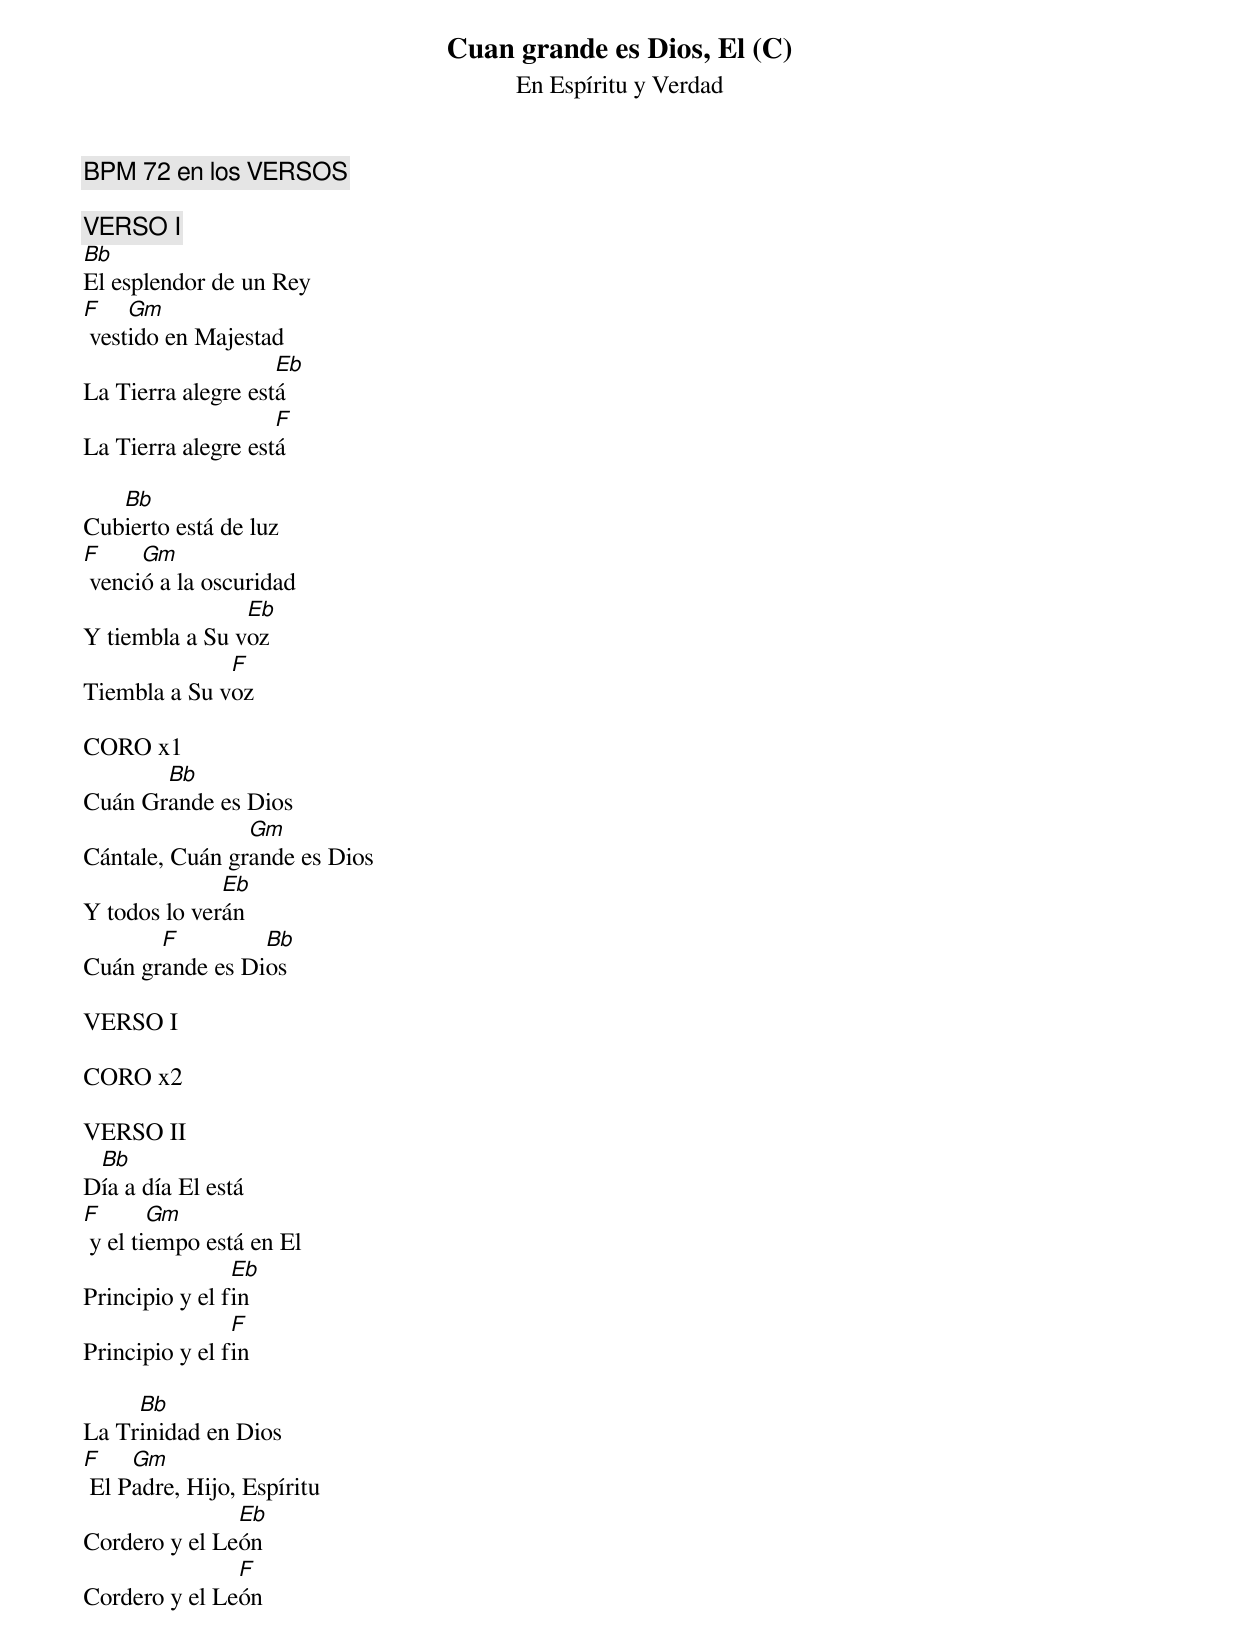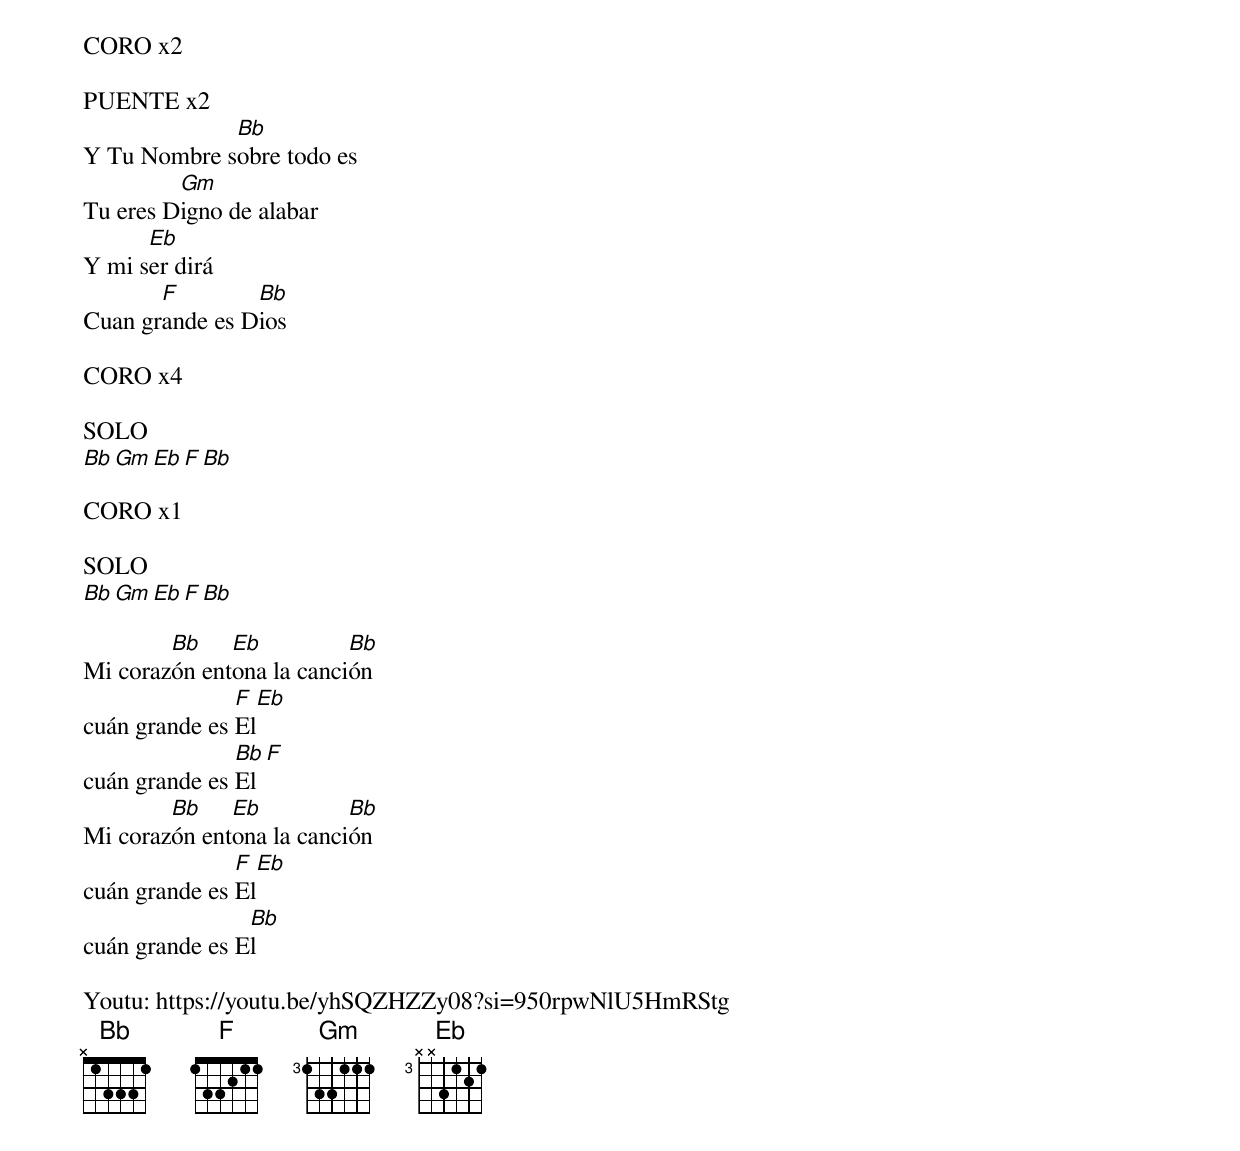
Cuan grande es Dios, El (C)
En Espíritu y Verdad
BPM 72 en los VERSOS
BPM 144 en los COROS

VERSO I
Bb
El esplendor de un Rey
F    Gm
 vestido en Majestad
                    Eb
La Tierra alegre está
                    F
La Tierra alegre está

   Bb
Cubierto está de luz
F     Gm
 venció a la oscuridad
                Eb
Y tiembla a Su voz
              F
Tiembla a Su voz

CORO x1
       Bb
Cuán Grande es Dios
                Gm
Cántale, Cuán grande es Dios
              Eb
Y todos lo verán
       F         Bb
Cuán grande es Dios

VERSO I

CORO x2

VERSO II
 Bb
Día a día El está
F       Gm
 y el tiempo está en El
                Eb
Principio y el fin
                F
Principio y el fin

     Bb
La Trinidad en Dios
F    Gm
 El Padre, Hijo, Espíritu
               Eb
Cordero y el León
               F
Cordero y el León

CORO x2

PUENTE x2
             Bb
Y Tu Nombre sobre todo es
         Gm
Tu eres Digno de alabar
      Eb
Y mi ser dirá
       F        Bb
Cuan grande es Dios

CORO x4

SOLO
Bb Gm Eb F Bb

CORO x1

SOLO
Bb Gm Eb F Bb

        Bb    Eb          Bb
Mi corazón entona la canción
               F  Eb
cuán grande es El
               Bb F
cuán grande es El
        Bb    Eb          Bb
Mi corazón entona la canción
               F  Eb
cuán grande es El
                Bb
cuán grande es El

Youtu: https://youtu.be/yhSQZHZZy08?si=950rpwNlU5HmRStg
